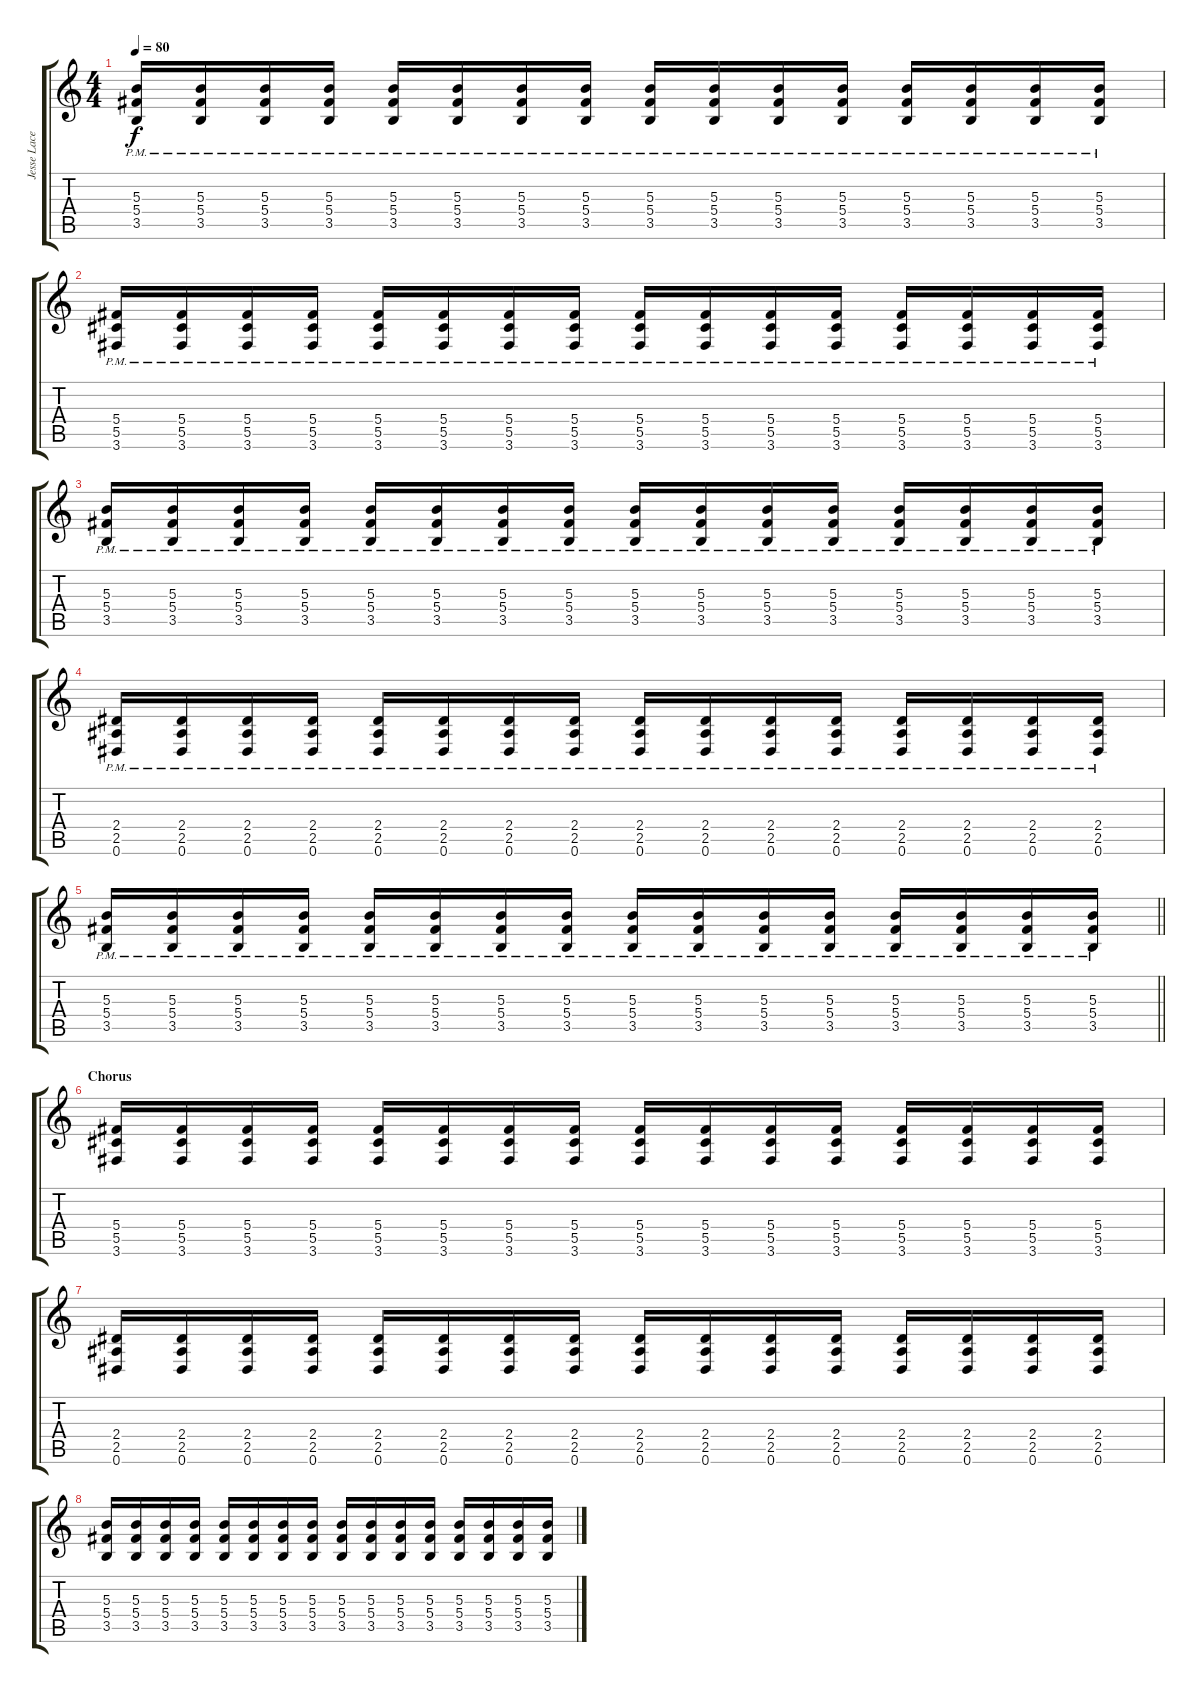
\track ("Jesse Lacey" "Jesse Lace") {instrument overdrivenguitar}
\staff {score tabs}
\tuning (Eb4 Bb3 Gb3 Db3 Ab2 Eb2) {hide}
\ts (4 4)
\tempo 80
\clef g2
\ks c
(5.3{pm} 5.4{pm} 3.5{pm}).16{dy f} (5.3{pm} 5.4{pm} 3.5{pm}).16 (5.3{pm} 5.4{pm} 3.5{pm}).16 (5.3{pm} 5.4{pm} 3.5{pm}).16 (5.3{pm} 5.4{pm} 3.5{pm}).16 (5.3{pm} 5.4{pm} 3.5{pm}).16 (5.3{pm} 5.4{pm} 3.5{pm}).16 (5.3{pm} 5.4{pm} 3.5{pm}).16 (5.3{pm} 5.4{pm} 3.5{pm}).16 (5.3{pm} 5.4{pm} 3.5{pm}).16 (5.3{pm} 5.4{pm} 3.5{pm}).16 (5.3{pm} 5.4{pm} 3.5{pm}).16 (5.3{pm} 5.4{pm} 3.5{pm}).16 (5.3{pm} 5.4{pm} 3.5{pm}).16 (5.3{pm} 5.4{pm} 3.5{pm}).16 (5.3{pm} 5.4{pm} 3.5{pm}).16 |
(5.4{pm} 5.5{pm} 3.6{pm}).16 (5.4{pm} 5.5{pm} 3.6{pm}).16 (5.4{pm} 5.5{pm} 3.6{pm}).16 (5.4{pm} 5.5{pm} 3.6{pm}).16 (5.4{pm} 5.5{pm} 3.6{pm}).16 (5.4{pm} 5.5{pm} 3.6{pm}).16 (5.4{pm} 5.5{pm} 3.6{pm}).16 (5.4{pm} 5.5{pm} 3.6{pm}).16 (5.4{pm} 5.5{pm} 3.6{pm}).16 (5.4{pm} 5.5{pm} 3.6{pm}).16 (5.4{pm} 5.5{pm} 3.6{pm}).16 (5.4{pm} 5.5{pm} 3.6{pm}).16 (5.4{pm} 5.5{pm} 3.6{pm}).16 (5.4{pm} 5.5{pm} 3.6{pm}).16 (5.4{pm} 5.5{pm} 3.6{pm}).16 (5.4{pm} 5.5{pm} 3.6{pm}).16 |
(5.3{pm} 5.4{pm} 3.5{pm}).16 (5.3{pm} 5.4{pm} 3.5{pm}).16 (5.3{pm} 5.4{pm} 3.5{pm}).16 (5.3{pm} 5.4{pm} 3.5{pm}).16 (5.3{pm} 5.4{pm} 3.5{pm}).16 (5.3{pm} 5.4{pm} 3.5{pm}).16 (5.3{pm} 5.4{pm} 3.5{pm}).16 (5.3{pm} 5.4{pm} 3.5{pm}).16 (5.3{pm} 5.4{pm} 3.5{pm}).16 (5.3{pm} 5.4{pm} 3.5{pm}).16 (5.3{pm} 5.4{pm} 3.5{pm}).16 (5.3{pm} 5.4{pm} 3.5{pm}).16 (5.3{pm} 5.4{pm} 3.5{pm}).16 (5.3{pm} 5.4{pm} 3.5{pm}).16 (5.3{pm} 5.4{pm} 3.5{pm}).16 (5.3{pm} 5.4{pm} 3.5{pm}).16 |
(2.4{pm} 2.5{pm} 0.6{pm}).16 (2.4{pm} 2.5{pm} 0.6{pm}).16 (2.4{pm} 2.5{pm} 0.6{pm}).16 (2.4{pm} 2.5{pm} 0.6{pm}).16 (2.4{pm} 2.5{pm} 0.6{pm}).16 (2.4{pm} 2.5{pm} 0.6{pm}).16 (2.4{pm} 2.5{pm} 0.6{pm}).16 (2.4{pm} 2.5{pm} 0.6{pm}).16 (2.4{pm} 2.5{pm} 0.6{pm}).16 (2.4{pm} 2.5{pm} 0.6{pm}).16 (2.4{pm} 2.5{pm} 0.6{pm}).16 (2.4{pm} 2.5{pm} 0.6{pm}).16 (2.4{pm} 2.5{pm} 0.6{pm}).16 (2.4{pm} 2.5{pm} 0.6{pm}).16 (2.4{pm} 2.5{pm} 0.6{pm}).16 (2.4{pm} 2.5{pm} 0.6{pm}).16 |
\barLineRight lightlight
(5.3{pm} 5.4{pm} 3.5{pm}).16 (5.3{pm} 5.4{pm} 3.5{pm}).16 (5.3{pm} 5.4{pm} 3.5{pm}).16 (5.3{pm} 5.4{pm} 3.5{pm}).16 (5.3{pm} 5.4{pm} 3.5{pm}).16 (5.3{pm} 5.4{pm} 3.5{pm}).16 (5.3{pm} 5.4{pm} 3.5{pm}).16 (5.3{pm} 5.4{pm} 3.5{pm}).16 (5.3{pm} 5.4{pm} 3.5{pm}).16 (5.3{pm} 5.4{pm} 3.5{pm}).16 (5.3{pm} 5.4{pm} 3.5{pm}).16 (5.3{pm} 5.4{pm} 3.5{pm}).16 (5.3{pm} 5.4{pm} 3.5{pm}).16 (5.3{pm} 5.4{pm} 3.5{pm}).16 (5.3{pm} 5.4{pm} 3.5{pm}).16 (5.3{pm} 5.4{pm} 3.5{pm}).16 |
\section ("" "Chorus")
(5.4 5.5 3.6).16 (5.4 5.5 3.6).16 (5.4 5.5 3.6).16 (5.4 5.5 3.6).16 (5.4 5.5 3.6).16 (5.4 5.5 3.6).16 (5.4 5.5 3.6).16 (5.4 5.5 3.6).16 (5.4 5.5 3.6).16 (5.4 5.5 3.6).16 (5.4 5.5 3.6).16 (5.4 5.5 3.6).16 (5.4 5.5 3.6).16 (5.4 5.5 3.6).16 (5.4 5.5 3.6).16 (5.4 5.5 3.6).16 |
(2.4 2.5 0.6).16 (2.4 2.5 0.6).16 (2.4 2.5 0.6).16 (2.4 2.5 0.6).16 (2.4 2.5 0.6).16 (2.4 2.5 0.6).16 (2.4 2.5 0.6).16 (2.4 2.5 0.6).16 (2.4 2.5 0.6).16 (2.4 2.5 0.6).16 (2.4 2.5 0.6).16 (2.4 2.5 0.6).16 (2.4 2.5 0.6).16 (2.4 2.5 0.6).16 (2.4 2.5 0.6).16 (2.4 2.5 0.6).16 |
(5.3 5.4 3.5).16 (5.3 5.4 3.5).16 (5.3 5.4 3.5).16 (5.3 5.4 3.5).16 (5.3 5.4 3.5).16 (5.3 5.4 3.5).16 (5.3 5.4 3.5).16 (5.3 5.4 3.5).16 (5.3 5.4 3.5).16 (5.3 5.4 3.5).16 (5.3 5.4 3.5).16 (5.3 5.4 3.5).16 (5.3 5.4 3.5).16 (5.3 5.4 3.5).16 (5.3 5.4 3.5).16 (5.3 5.4 3.5).16
